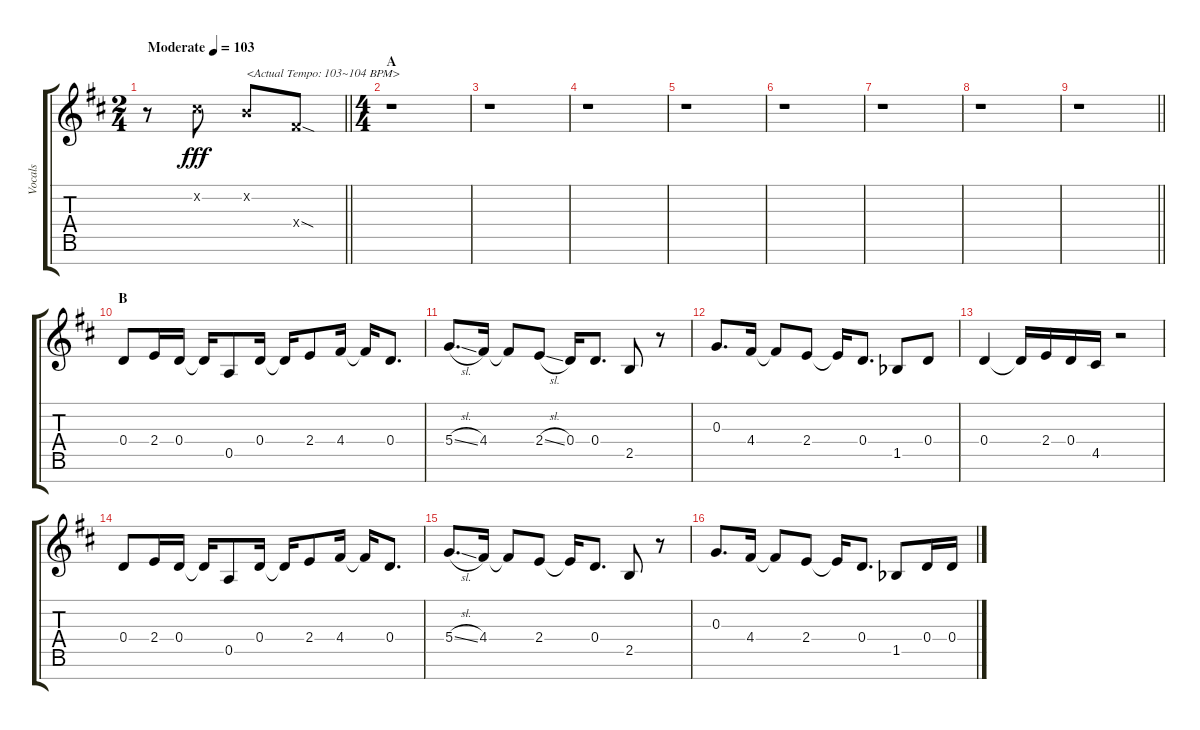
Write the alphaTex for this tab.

\track ("Vocals" "Vocals") {instrument voiceoohs}
\staff {score tabs}
\tuning (E5 B4 G4 D4 A3 E3 B2) {hide}
\ts (2 4)
\tempo (103 "Moderate")
\clef g2
\barLineRight lightlight
\ks d
r.8{dy fff instrument voiceoohs} 2.2{x}.8 0.2{x}.8{txt "<Actual Tempo: 103~104 BPM>"} 4.4{sod x}.8 |
\ts (4 4)
\section ("" "A")
r.1 |
r.1 |
r.1 |
r.1 |
r.1 |
r.1 |
r.1 |
\barLineRight lightlight
r.1 |
\section ("" "B")
0.4.8 2.4.16 0.4.16 0.4{t}.16 0.5.8 0.4.16 0.4{t}.16 2.4.8 4.4.16 4.4{t}.16 0.4.8{d} |
5.4{sl}.8{d} 4.4.16 4.4{t}.8 2.4{sl}.8 0.4.16 0.4.8{d} 2.5.8 r.8 |
0.3.8{d} 4.4.16 4.4{t}.8 2.4.8 2.4{t}.16 0.4.8{d} 1.5{acc b}.8 0.4.8 |
0.4.4 0.4{t}.16 2.4.16 0.4.16 4.5.16 r.2 |
0.4.8 2.4.16 0.4.16 0.4{t}.16 0.5.8 0.4.16 0.4{t}.16 2.4.8 4.4.16 4.4{t}.16 0.4.8{d} |
5.4{sl}.8{d} 4.4.16 4.4{t}.8 2.4.8 2.4{t}.16 0.4.8{d} 2.5.8 r.8 |
0.3.8{d} 4.4.16 4.4{t}.8 2.4.8 2.4{t}.16 0.4.8{d} 1.5{acc b}.8 0.4.16 0.4.16
